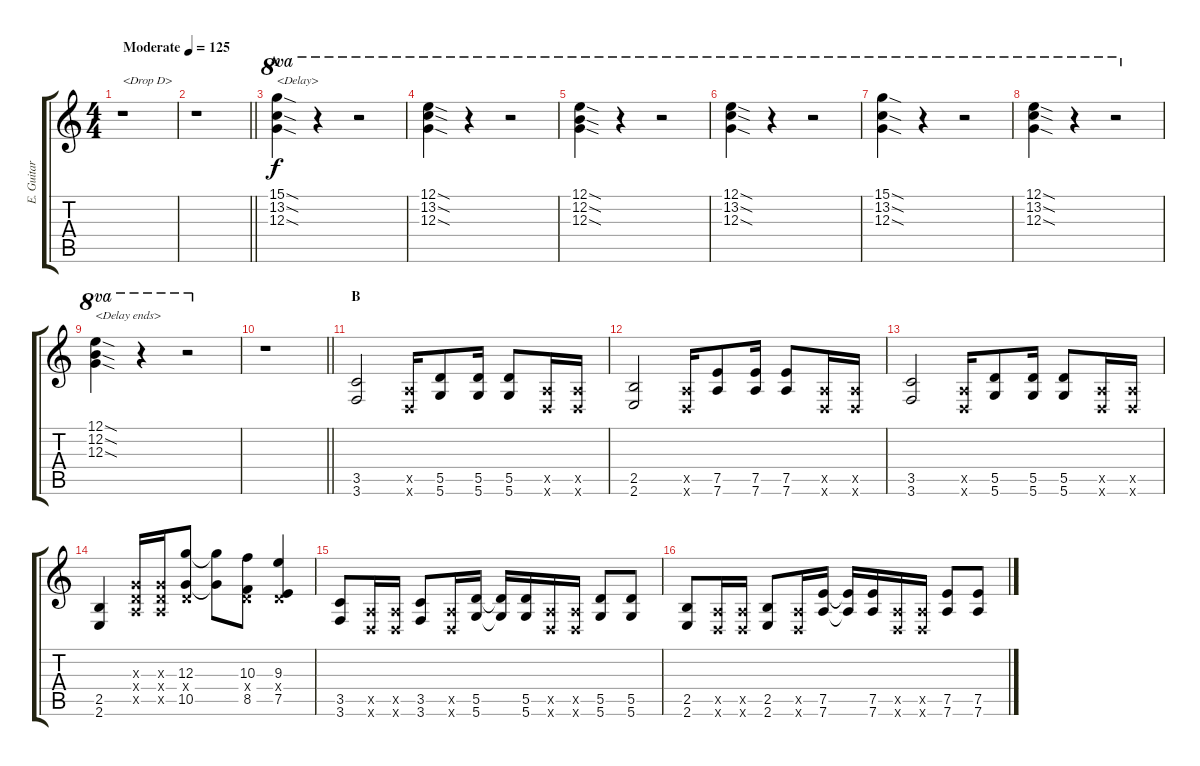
\track ("E. Guitar I" "E. Guitar ") {instrument overdrivenguitar}
\staff {score tabs}
\tuning (E4 B3 G3 D3 A2 D2) {hide}
\ts (4 4)
\tempo (125 "Moderate")
\clef g2
\ks c
r.1{txt "<Drop D>" dy f instrument overdrivenguitar} |
\barLineRight lightlight
r.1 |
\section ("" "A")
(15.1{sod} 13.2{sod} 12.3{sod}).4{ot 8va txt "<Delay>"} r.4{ot 8va} r.2{ot 8va} |
(12.1{sod} 13.2{sod} 12.3{sod}).4{ot 8va} r.4{ot 8va} r.2{ot 8va} |
(12.1{sod} 12.2{sod} 12.3{sod}).4{ot 8va} r.4{ot 8va} r.2{ot 8va} |
(12.1{sod} 13.2{sod} 12.3{sod}).4{ot 8va} r.4{ot 8va} r.2{ot 8va} |
(15.1{sod} 13.2{sod} 12.3{sod}).4{ot 8va} r.4{ot 8va} r.2{ot 8va} |
(12.1{sod} 13.2{sod} 12.3{sod}).4{ot 8va} r.4{ot 8va} r.2{ot 8va} |
(12.1{sod} 12.2{sod} 12.3{sod}).4{ot 8va txt "<Delay ends>"} r.4{ot 8va} r.2{ot 8va} |
\barLineRight lightlight
r.1 |
\section ("" "B")
(3.5 3.6).2 (0.5{x} 0.6{x}).16 (5.5 5.6).8 (5.5 5.6).16 (5.5 5.6).8 (0.5{x} 0.6{x}).16 (0.5{x} 0.6{x}).16 |
(2.5 2.6).2 (0.5{x} 0.6{x}).16 (7.5 7.6).8 (7.5 7.6).16 (7.5 7.6).8 (0.5{x} 0.6{x}).16 (0.5{x} 0.6{x}).16 |
(3.5 3.6).2 (0.5{x} 0.6{x}).16 (5.5 5.6).8 (5.5 5.6).16 (5.5 5.6).8 (0.5{x} 0.6{x}).16 (0.5{x} 0.6{x}).16 |
(2.5 2.6).4 (0.3{x} 0.4{x} 0.5{x}).16 (0.3{x} 0.4{x} 0.5{x}).16 (12.3 0.4{x} 10.5).8 (12.3{t} 10.5{t}).8 (10.3 0.4{x} 8.5).8 (9.3 0.4{x} 7.5).4 |
(3.5 3.6).8 (0.5{x} 0.6{x}).16 (0.5{x} 0.6{x}).16 (3.5 3.6).8 (0.5{x} 0.6{x}).16 (5.5 5.6).16 (5.5{t} 5.6{t}).16 (5.5 5.6).16 (0.5{x} 0.6{x}).16 (0.5{x} 0.6{x}).16 (5.5 5.6).8 (5.5 5.6).8 |
(2.5 2.6).8 (0.5{x} 0.6{x}).16 (0.5{x} 0.6{x}).16 (2.5 2.6).8 (0.5{x} 0.6{x}).16 (7.5 7.6).16 (7.5{t} 7.6{t}).16 (7.5 7.6).16 (0.5{x} 0.6{x}).16 (0.5{x} 0.6{x}).16 (7.5 7.6).8 (7.5 7.6).8
